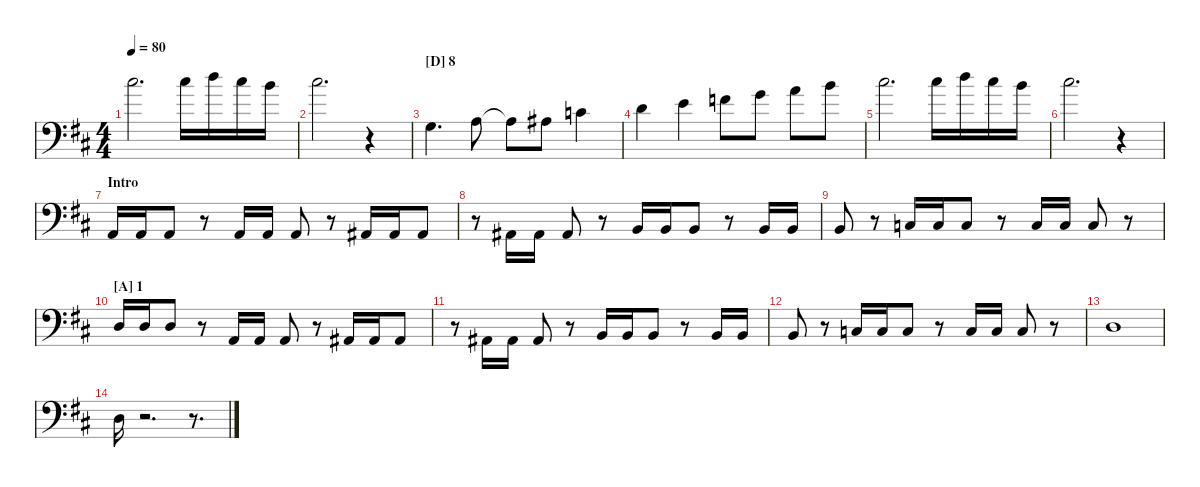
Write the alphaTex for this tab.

\hideDynamics
\bracketExtendMode nobrackets
\singleTrackTrackNamePolicy hidden
\multiTrackTrackNamePolicy hidden
\otherSystemsTrackNameOrientation horizontal
\track ("Strings 1" "S-Gt") {instrument stringensemble1}
\staff {score}
\tuning (E4 B3 G3 D3 A2 E2)
\ts (4 4)
\tempo 80
\clef f4
\ks d
9.1{acc #}.2{d dy f beam Down} 9.1{acc #}.16{beam Down} 10.1{acc forcenatural}.16{beam Down} 9.1{acc #}.16{beam Down} 7.1{acc forcenatural}.16{beam Down} |
9.1{acc #}.2{d beam Down} r.4{beam Down} |
\section ("D" "8")
0.3{acc forcenatural}.4{d beam Down} 2.3{acc forcenatural}.8{beam Down} 2.3{t acc forcenatural}.8{beam Down} 3.3{acc #}.8{beam Down} 1.2{acc forcenatural}.4{beam Down} |
3.2{acc forcenatural}.4{beam Down} 0.1{acc forcenatural}.4{beam Down} 1.1{acc forcenatural}.8{beam Down} 3.1{acc forcenatural}.8{beam Down} 5.1{acc forcenatural}.8{beam Down} 7.1{acc forcenatural}.8{beam Down} |
9.1{acc #}.2{d beam Down} 9.1{acc #}.16{beam Down} 10.1{acc forcenatural}.16{beam Down} 9.1{acc #}.16{beam Down} 7.1{acc forcenatural}.16{beam Down} |
9.1{acc #}.2{d beam Down} r.4{beam Down} |
\section ("" "Intro")
0.5{acc forcenatural}.16{beam Up} 0.5{acc forcenatural}.16{beam Up} 0.5{acc forcenatural}.8{beam Up} r.8{beam Up} 0.5{acc forcenatural}.16{beam Up} 0.5{acc forcenatural}.16{beam Up} 0.5{acc forcenatural}.8{beam Up} r.8{beam Up} 1.5{acc #}.16{beam Up} 1.5{acc #}.16{beam Up} 1.5{acc #}.8{beam Up} |
r.8{beam Down} 1.5{acc #}.16{beam Up} 1.5{acc #}.16{beam Up} 1.5{acc #}.8{beam Up} r.8{beam Up} 2.5{acc forcenatural}.16{beam Up} 2.5{acc forcenatural}.16{beam Up} 2.5{acc forcenatural}.8{beam Up} r.8{beam Up} 2.5{acc forcenatural}.16{beam Up} 2.5{acc forcenatural}.16{beam Up} |
2.5{acc forcenatural}.8{beam Up} r.8{beam Up} 3.5{acc forcenatural}.16{beam Up} 3.5{acc forcenatural}.16{beam Up} 3.5{acc forcenatural}.8{beam Up} r.8{beam Up} 3.5{acc forcenatural}.16{beam Up} 3.5{acc forcenatural}.16{beam Up} 3.5{acc forcenatural}.8{beam Up} r.8{beam Up} |
\section ("A" "1")
0.4{acc forcenatural}.16{beam Up} 0.4{acc forcenatural}.16{beam Up} 0.4{acc forcenatural}.8{beam Up} r.8{beam Up} 0.5{acc forcenatural}.16{beam Up} 0.5{acc forcenatural}.16{beam Up} 0.5{acc forcenatural}.8{beam Up} r.8{beam Up} 1.5{acc #}.16{beam Up} 1.5{acc #}.16{beam Up} 1.5{acc #}.8{beam Up} |
r.8{beam Down} 1.5{acc #}.16{beam Up} 1.5{acc #}.16{beam Up} 1.5{acc #}.8{beam Up} r.8{beam Up} 2.5{acc forcenatural}.16{beam Up} 2.5{acc forcenatural}.16{beam Up} 2.5{acc forcenatural}.8{beam Up} r.8{beam Up} 2.5{acc forcenatural}.16{beam Up} 2.5{acc forcenatural}.16{beam Up} |
2.5{acc forcenatural}.8{beam Up} r.8{beam Up} 3.5{acc forcenatural}.16{beam Up} 3.5{acc forcenatural}.16{beam Up} 3.5{acc forcenatural}.8{beam Up} r.8{beam Up} 3.5{acc forcenatural}.16{beam Up} 3.5{acc forcenatural}.16{beam Up} 3.5{acc forcenatural}.8{beam Up} r.8{beam Up} |
0.4{acc forcenatural}.1{beam Down} |
0.4{acc forcenatural}.16{beam Down} r.2{d beam Down} r.8{d beam Down}
